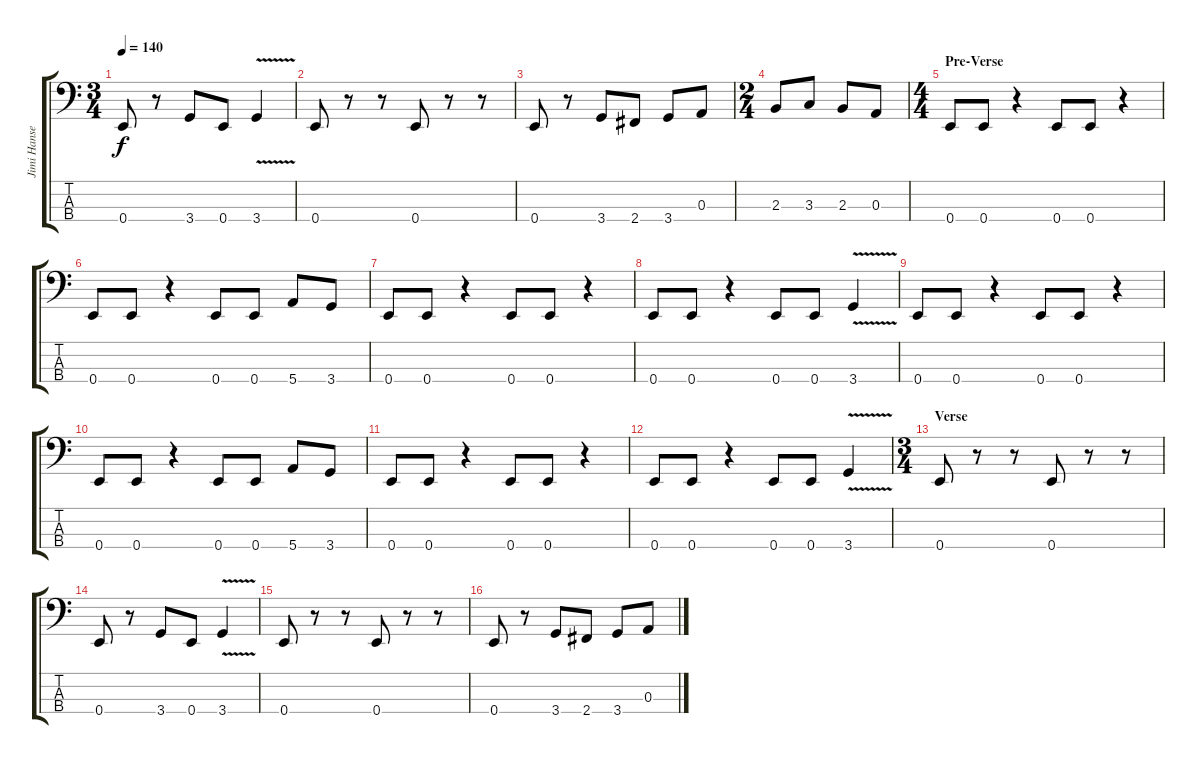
\track ("Jimi Hansen" "Jimi Hanse") {instrument electricbasspick}
\staff {score tabs}
\tuning (G2 D2 A1 E1) {hide}
\ts (3 4)
\tempo 140
\clef f4
\ks c
0.4.8{dy f} r.8 3.4.8 0.4.8 3.4{v}.4 |
0.4.8 r.8 r.8 0.4.8 r.8 r.8 |
0.4.8 r.8 3.4.8 2.4.8 3.4.8 0.3.8 |
\ts (2 4)
2.3.8 3.3.8 2.3.8 0.3.8 |
\ts (4 4)
\section ("" "Pre-Verse")
0.4.8 0.4.8 r.4 0.4.8 0.4.8 r.4 |
0.4.8 0.4.8 r.4 0.4.8 0.4.8 5.4.8 3.4.8 |
0.4.8 0.4.8 r.4 0.4.8 0.4.8 r.4 |
0.4.8 0.4.8 r.4 0.4.8 0.4.8 3.4{v}.4 |
0.4.8 0.4.8 r.4 0.4.8 0.4.8 r.4 |
0.4.8 0.4.8 r.4 0.4.8 0.4.8 5.4.8 3.4.8 |
0.4.8 0.4.8 r.4 0.4.8 0.4.8 r.4 |
0.4.8 0.4.8 r.4 0.4.8 0.4.8 3.4{v}.4 |
\ts (3 4)
\section ("" "Verse")
0.4.8 r.8 r.8 0.4.8 r.8 r.8 |
0.4.8 r.8 3.4.8 0.4.8 3.4{v}.4 |
0.4.8 r.8 r.8 0.4.8 r.8 r.8 |
0.4.8 r.8 3.4.8 2.4.8 3.4.8 0.3.8
